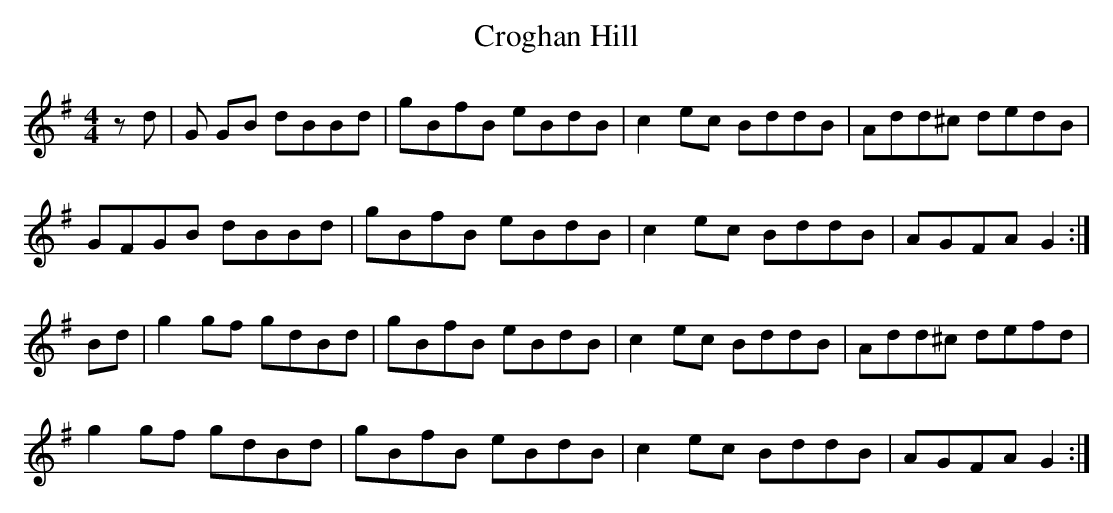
X:1
T: Croghan Hill
L: 1/8
M: 4/4
K: G
zd|G GB dBBd|gBfB eBdB|c2 ec BddB|Add^c dedB|
GFGB dBBd|gBfB eBdB|c2 ec BddB|AGFA G2 :|
Bd|g2 gf gdBd|gBfB eBdB|c2 ec BddB|Add^c defd|
g2 gf gdBd|gBfB eBdB|c2 ec BddB|AGFA G2 :|
